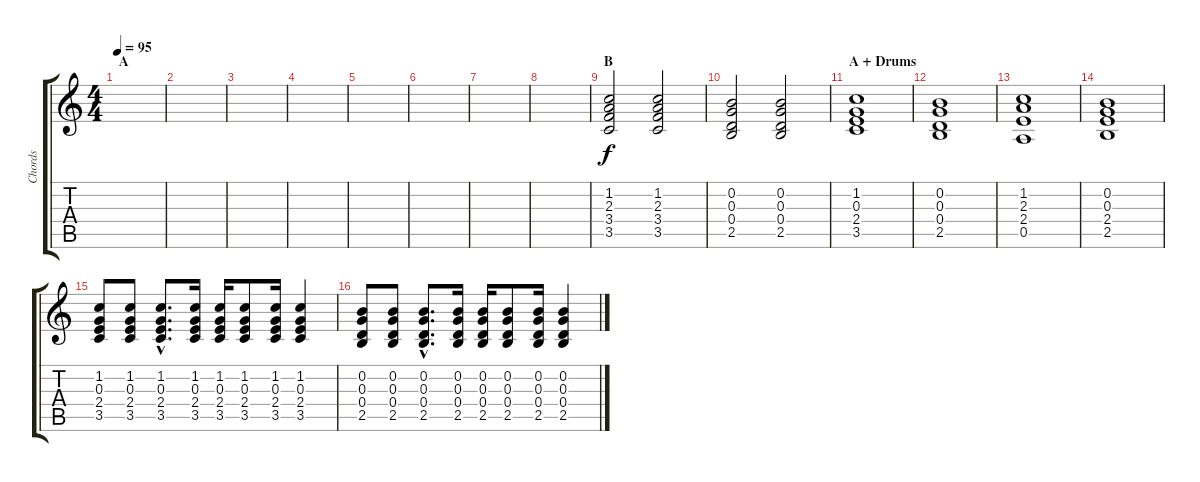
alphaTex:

\track ("Chords" "Chords") {instrument acousticguitarsteel}
\staff {score tabs}
\tuning (E4 B3 G3 D3 A2 E2) {hide}
\ts (4 4)
\section ("" "A")
\tempo 95
\clef g2
\ks c
|
|
|
|
|
|
|
|
\section ("" "B")
(1.2 2.3 3.4 3.5).2 (1.2 2.3 3.4 3.5).2 |
(0.2 0.3 0.4 2.5).2 (0.2 0.3 0.4 2.5).2 |
\section ("" "A + Drums")
(1.2 0.3 2.4 3.5).1 |
(0.2 0.3 0.4 2.5).1 |
(1.2 2.3 2.4 0.5).1 |
(0.2 0.3 2.4 2.5).1 |
(1.2 0.3 2.4 3.5).8 (1.2 0.3 2.4 3.5).8 (1.2{hac} 0.3{hac} 2.4{hac} 3.5{hac}).8{d} (1.2 0.3 2.4 3.5).16 (1.2 0.3 2.4 3.5).16 (1.2 0.3 2.4 3.5).8 (1.2 0.3 2.4 3.5).16 (1.2 0.3 2.4 3.5).4 |
(0.2 0.3 0.4 2.5).8 (0.2 0.3 0.4 2.5).8 (0.2{hac} 0.3{hac} 0.4{hac} 2.5{hac}).8{d} (0.2 0.3 0.4 2.5).16 (0.2 0.3 0.4 2.5).16 (0.2 0.3 0.4 2.5).8 (0.2 0.3 0.4 2.5).16 (0.2 0.3 0.4 2.5).4
